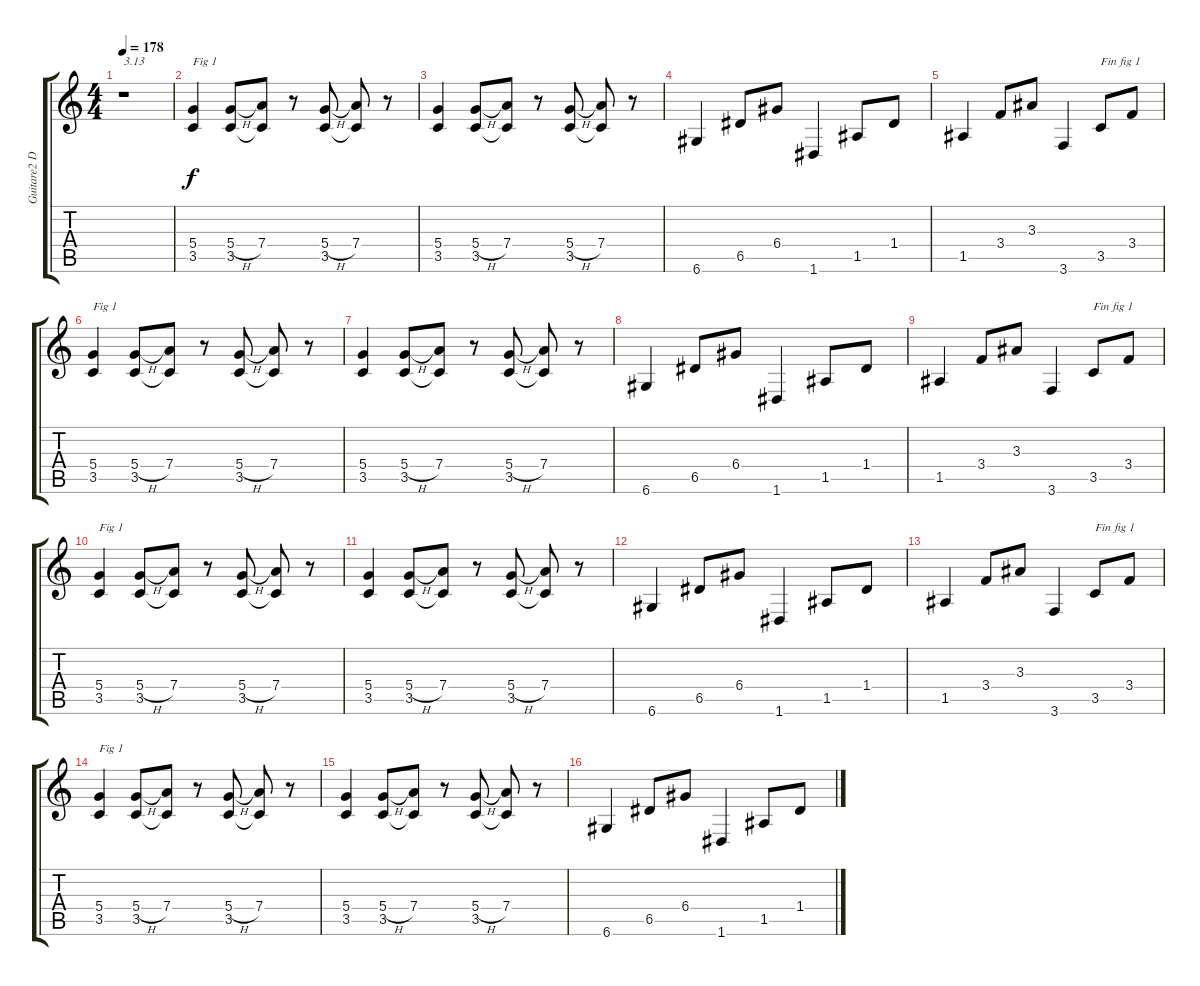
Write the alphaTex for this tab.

\track ("Guitare2 Dr-D" "Guitare2 D") {instrument overdrivenguitar}
\staff {score tabs}
\tuning (E4 B3 G3 D3 A2 D2) {hide}
\ts (4 4)
\tempo 178
\clef g2
\ks c
r.1{txt "3.13" dy f} |
(5.4 3.5).4{txt "Fig 1"} (5.4{h} 3.5).8 (7.4 3.5{t}).8 r.8 (5.4{h} 3.5).8 (7.4 3.5{t}).8 r.8 |
(5.4 3.5).4 (5.4{h} 3.5).8 (7.4 3.5{t}).8 r.8 (5.4{h} 3.5).8 (7.4 3.5{t}).8 r.8 |
6.6.4 6.5.8 6.4.8 1.6.4 1.5.8 1.4.8 |
1.5.4 3.4.8 3.3.8 3.6.4 3.5.8{txt "Fin fig 1"} 3.4.8 |
(5.4 3.5).4{txt "Fig 1"} (5.4{h} 3.5).8 (7.4 3.5{t}).8 r.8 (5.4{h} 3.5).8 (7.4 3.5{t}).8 r.8 |
(5.4 3.5).4 (5.4{h} 3.5).8 (7.4 3.5{t}).8 r.8 (5.4{h} 3.5).8 (7.4 3.5{t}).8 r.8 |
6.6.4 6.5.8 6.4.8 1.6.4 1.5.8 1.4.8 |
1.5.4 3.4.8 3.3.8 3.6.4 3.5.8{txt "Fin fig 1"} 3.4.8 |
(5.4 3.5).4{txt "Fig 1"} (5.4{h} 3.5).8 (7.4 3.5{t}).8 r.8 (5.4{h} 3.5).8 (7.4 3.5{t}).8 r.8 |
(5.4 3.5).4 (5.4{h} 3.5).8 (7.4 3.5{t}).8 r.8 (5.4{h} 3.5).8 (7.4 3.5{t}).8 r.8 |
6.6.4 6.5.8 6.4.8 1.6.4 1.5.8 1.4.8 |
1.5.4 3.4.8 3.3.8 3.6.4 3.5.8{txt "Fin fig 1"} 3.4.8 |
(5.4 3.5).4{txt "Fig 1"} (5.4{h} 3.5).8 (7.4 3.5{t}).8 r.8 (5.4{h} 3.5).8 (7.4 3.5{t}).8 r.8 |
(5.4 3.5).4 (5.4{h} 3.5).8 (7.4 3.5{t}).8 r.8 (5.4{h} 3.5).8 (7.4 3.5{t}).8 r.8 |
6.6.4 6.5.8 6.4.8 1.6.4 1.5.8 1.4.8
